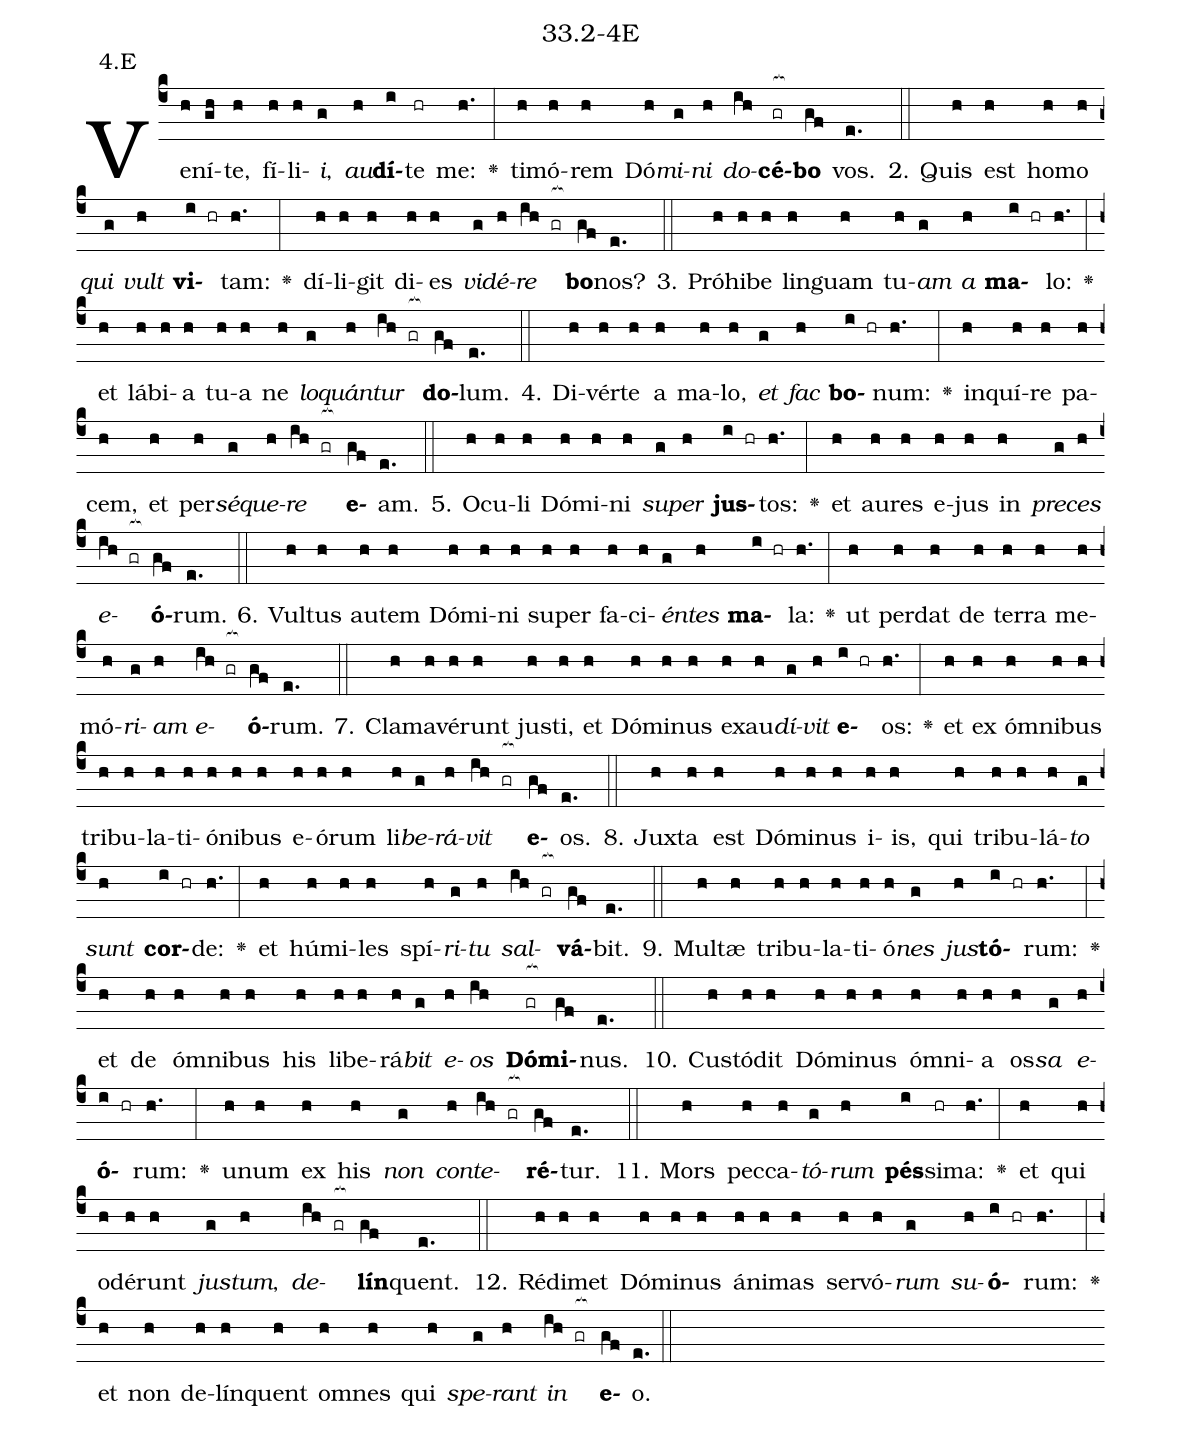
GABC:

name: 33.2-4E;
annotation: 4.E;
%%
(c4)Ve(h)ní(gh)te,(h) fí(h)li(h)<i>i</i>,(g) <i>au</i>(h)<b>dí</b>(i)te(hr) me:(h.) <v>\greheightstar</v>(:) ti(h)mó(h)rem(h) Dó(h)<i>mi</i>(g)<i>ni</i>(h) <i>do</i>(ih)<b>cé</b>(gr[ocb:1{])<b>bo</b>(gf[ocb:0}]) vos.(e.) (::)
2. Quis(h) est(h) ho(h)mo(h) <i>qui</i>(g) <i>vult</i>(h) <b>vi</b>(i hr)tam:(h.) <v>\greheightstar</v>(:) dí(h)li(h)git(h) di(h)es(h) <i>vi</i>(g)<i>dé</i>(h)<i>re</i>(ih gr[ocb:1{]) <b>bo</b>(gf[ocb:0}])nos?(e.) (::)
3. Pró(h)hi(h)be(h) lin(h)guam(h) tu(h)<i>am</i>(g) <i>a</i>(h) <b>ma</b>(i hr)lo:(h.) <v>\greheightstar</v>(:) et(h) lá(h)bi(h)a(h) tu(h)a(h) ne(h) <i>lo</i>(g)<i>quán</i>(h)<i>tur</i>(ih gr[ocb:1{]) <b>do</b>(gf[ocb:0}])lum.(e.) (::)
4. Di(h)vér(h)te(h) a(h) ma(h)lo,(h) <i>et</i>(g) <i>fac</i>(h) <b>bo</b>(i hr)num:(h.) <v>\greheightstar</v>(:) in(h)quí(h)re(h) pa(h)cem,(h) et(h) per(h)<i>sé</i>(g)<i>que</i>(h)<i>re</i>(ih gr[ocb:1{]) <b>e</b>(gf[ocb:0}])am.(e.) (::)
5. O(h)cu(h)li(h) Dó(h)mi(h)ni(h) <i>su</i>(g)<i>per</i>(h) <b>jus</b>(i hr)tos:(h.) <v>\greheightstar</v>(:) et(h) au(h)res(h) e(h)jus(h) in(h) <i>pre</i>(g)<i>ces</i>(h) <i>e</i>(ih gr[ocb:1{])<b>ó</b>(gf[ocb:0}])rum.(e.) (::)
6. Vul(h)tus(h) au(h)tem(h) Dó(h)mi(h)ni(h) su(h)per(h) fa(h)ci(h)<i>én</i>(g)<i>tes</i>(h) <b>ma</b>(i hr)la:(h.) <v>\greheightstar</v>(:) ut(h) per(h)dat(h) de(h) ter(h)ra(h) me(h)mó(h)<i>ri</i>(g)<i>am</i>(h) <i>e</i>(ih gr[ocb:1{])<b>ó</b>(gf[ocb:0}])rum.(e.) (::)
7. Cla(h)ma(h)vé(h)runt(h) jus(h)ti,(h) et(h) Dó(h)mi(h)nus(h) ex(h)au(h)<i>dí</i>(g)<i>vit</i>(h) <b>e</b>(i hr)os:(h.) <v>\greheightstar</v>(:) et(h) ex(h) óm(h)ni(h)bus(h) tri(h)bu(h)la(h)ti(h)ó(h)ni(h)bus(h) e(h)ó(h)rum(h) li(h)<i>be</i>(g)<i>rá</i>(h)<i>vit</i>(ih gr[ocb:1{]) <b>e</b>(gf[ocb:0}])os.(e.) (::)
8. Jux(h)ta(h) est(h) Dó(h)mi(h)nus(h) i(h)is,(h) qui(h) tri(h)bu(h)lá(h)<i>to</i>(g) <i>sunt</i>(h) <b>cor</b>(i hr)de:(h.) <v>\greheightstar</v>(:) et(h) hú(h)mi(h)les(h) spí(h)<i>ri</i>(g)<i>tu</i>(h) <i>sal</i>(ih gr[ocb:1{])<b>vá</b>(gf[ocb:0}])bit.(e.) (::)
9. Mul(h)tæ(h) tri(h)bu(h)la(h)ti(h)ó(h)<i>nes</i>(g) <i>jus</i>(h)<b>tó</b>(i hr)rum:(h.) <v>\greheightstar</v>(:) et(h) de(h) óm(h)ni(h)bus(h) his(h) li(h)be(h)rá(h)<i>bit</i>(g) <i>e</i>(h)<i>os</i>(ih) <b>Dó</b>(gr[ocb:1{])<b>mi</b>(gf[ocb:0}])nus.(e.) (::)
10. Cus(h)tó(h)dit(h) Dó(h)mi(h)nus(h) óm(h)ni(h)a(h) os(h)<i>sa</i>(g) <i>e</i>(h)<b>ó</b>(i hr)rum:(h.) <v>\greheightstar</v>(:) u(h)num(h) ex(h) his(h) <i>non</i>(g) <i>con</i>(h)<i>te</i>(ih gr[ocb:1{])<b>ré</b>(gf[ocb:0}])tur.(e.) (::)
11. Mors(h) pec(h)ca(h)<i>tó</i>(g)<i>rum</i>(h) <b>pés</b>(i)si(hr)ma:(h.) <v>\greheightstar</v>(:) et(h) qui(h) o(h)dé(h)runt(h) <i>jus</i>(g)<i>tum</i>,(h) <i>de</i>(ih gr[ocb:1{])<b>lín</b>(gf[ocb:0}])quent.(e.) (::)
12. Réd(h)i(h)met(h) Dó(h)mi(h)nus(h) á(h)ni(h)mas(h) ser(h)vó(h)<i>rum</i>(g) <i>su</i>(h)<b>ó</b>(i hr)rum:(h.) <v>\greheightstar</v>(:) et(h) non(h) de(h)lín(h)quent(h) om(h)nes(h) qui(h) <i>spe</i>(g)<i>rant</i>(h) <i>in</i>(ih gr[ocb:1{]) <b>e</b>(gf[ocb:0}])o.(e.) (::)
